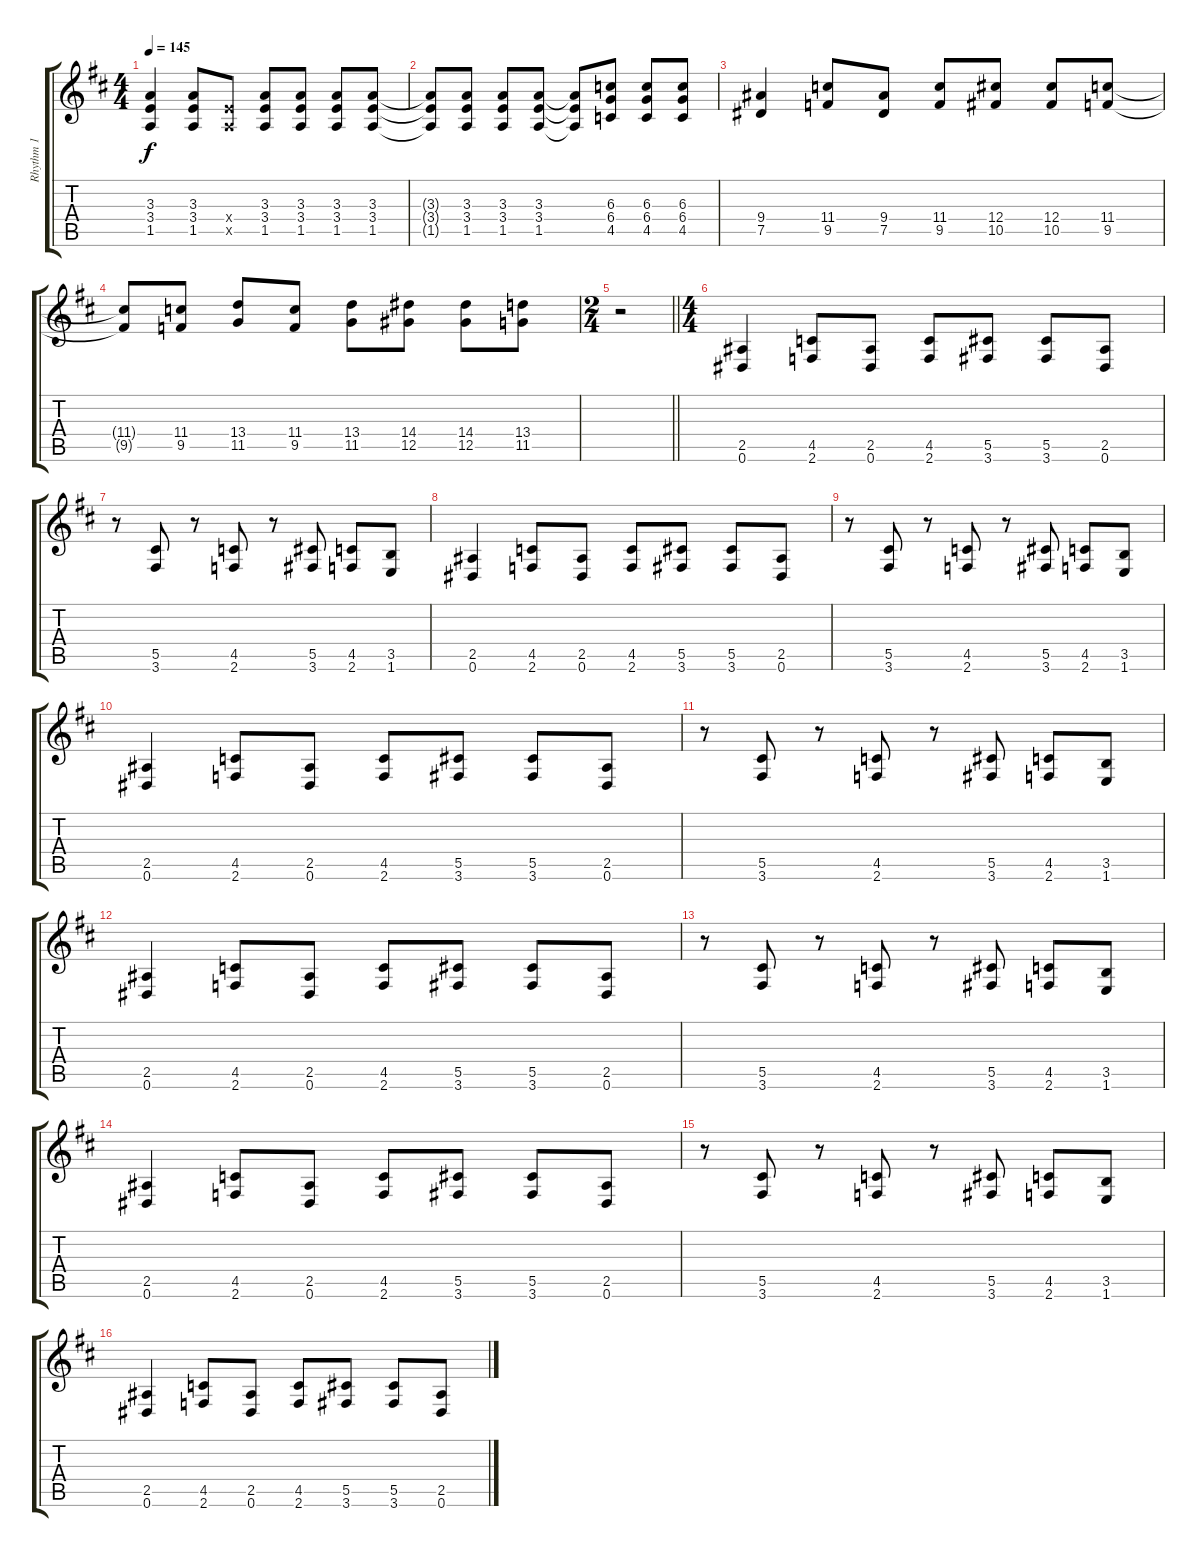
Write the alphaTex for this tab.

\track ("Rhythm 1" "Rhythm 1") {instrument distortionguitar}
\staff {score tabs}
\tuning (Eb4 Bb3 Gb3 Db3 Ab2 Eb2) {hide}
\ts (4 4)
\tempo 145
\clef g2
\ks d
(3.3 3.4 1.5).4{dy f} (3.3 3.4 1.5).8 (3.4{x} 1.5{x}).8 (3.3 3.4 1.5).8 (3.3 3.4 1.5).8 (3.3 3.4 1.5).8 (3.3 3.4 1.5).8 |
(3.3{t} 3.4{t} 1.5{t}).8 (3.3 3.4 1.5).8 (3.3 3.4 1.5).8 (3.3 3.4 1.5).8 (3.3{t} 3.4{t} 1.5{t}).8 (6.3 6.4 4.5).8 (6.3 6.4 4.5).8 (6.3 6.4 4.5).8 |
(9.4 7.5).4 (11.4 9.5).8 (9.4 7.5).8 (11.4 9.5).8 (12.4 10.5).8 (12.4 10.5).8 (11.4 9.5).8 |
(11.4{t} 9.5{t}).8 (11.4 9.5).8 (13.4 11.5).8 (11.4 9.5).8 (13.4 11.5).8 (14.4 12.5).8 (14.4 12.5).8 (13.4 11.5).8 |
\ts (2 4)
\barLineRight lightlight
r.2 |
\ts (4 4)
(2.5 0.6).4 (4.5 2.6).8 (2.5 0.6).8 (4.5 2.6).8 (5.5 3.6).8 (5.5 3.6).8 (2.5 0.6).8 |
r.8 (5.5 3.6).8 r.8 (4.5 2.6).8 r.8 (5.5 3.6).8 (4.5 2.6).8 (3.5 1.6).8 |
(2.5 0.6).4 (4.5 2.6).8 (2.5 0.6).8 (4.5 2.6).8 (5.5 3.6).8 (5.5 3.6).8 (2.5 0.6).8 |
r.8 (5.5 3.6).8 r.8 (4.5 2.6).8 r.8 (5.5 3.6).8 (4.5 2.6).8 (3.5 1.6).8 |
(2.5 0.6).4 (4.5 2.6).8 (2.5 0.6).8 (4.5 2.6).8 (5.5 3.6).8 (5.5 3.6).8 (2.5 0.6).8 |
r.8 (5.5 3.6).8 r.8 (4.5 2.6).8 r.8 (5.5 3.6).8 (4.5 2.6).8 (3.5 1.6).8 |
(2.5 0.6).4 (4.5 2.6).8 (2.5 0.6).8 (4.5 2.6).8 (5.5 3.6).8 (5.5 3.6).8 (2.5 0.6).8 |
r.8 (5.5 3.6).8 r.8 (4.5 2.6).8 r.8 (5.5 3.6).8 (4.5 2.6).8 (3.5 1.6).8 |
(2.5 0.6).4 (4.5 2.6).8 (2.5 0.6).8 (4.5 2.6).8 (5.5 3.6).8 (5.5 3.6).8 (2.5 0.6).8 |
r.8 (5.5 3.6).8 r.8 (4.5 2.6).8 r.8 (5.5 3.6).8 (4.5 2.6).8 (3.5 1.6).8 |
(2.5 0.6).4 (4.5 2.6).8 (2.5 0.6).8 (4.5 2.6).8 (5.5 3.6).8 (5.5 3.6).8 (2.5 0.6).8
